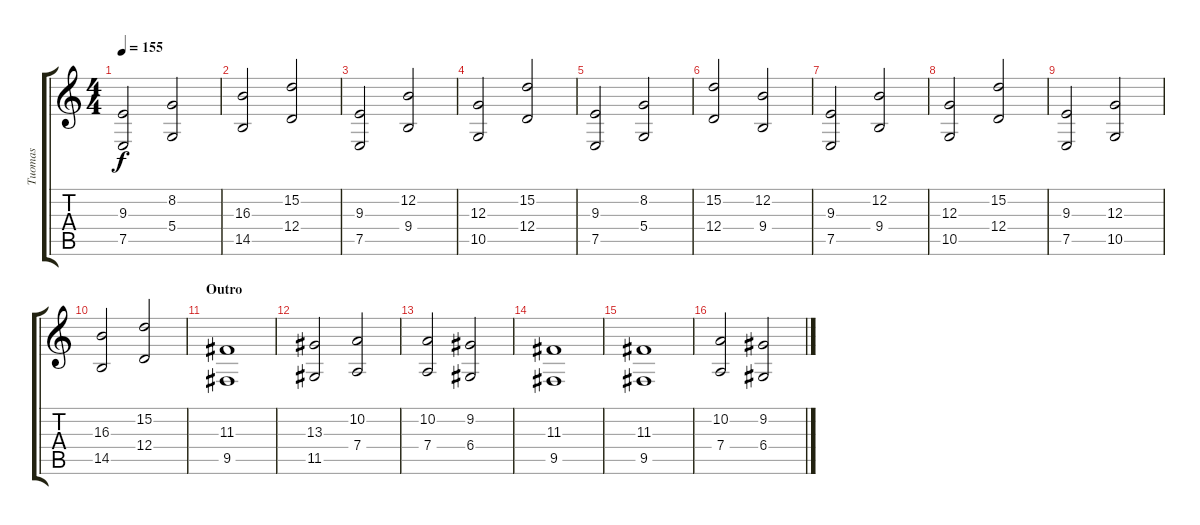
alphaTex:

\track ("Tuomas" "Tuomas") {instrument choiraahs}
\staff {score tabs}
\tuning (E4 B3 G3 D3 A2 E2) {hide}
\ts (4 4)
\tempo 155
\clef g2
\ks c
(9.3 7.5).2{dy f} (8.2 5.4).2 |
(16.3 14.5).2 (15.2 12.4).2 |
(9.3 7.5).2 (12.2 9.4).2 |
(12.3 10.5).2 (15.2 12.4).2 |
(9.3 7.5).2 (8.2 5.4).2 |
(15.2 12.4).2 (12.2 9.4).2 |
(9.3 7.5).2 (12.2 9.4).2 |
(12.3 10.5).2 (15.2 12.4).2 |
(9.3 7.5).2 (12.3 10.5).2 |
(16.3 14.5).2 (15.2 12.4).2 |
\section ("" "Outro")
(11.3 9.5).1 |
(13.3 11.5).2 (10.2 7.4).2 |
(10.2 7.4).2 (9.2 6.4).2 |
(11.3 9.5).1 |
(11.3 9.5).1 |
(10.2 7.4).2 (9.2 6.4).2
